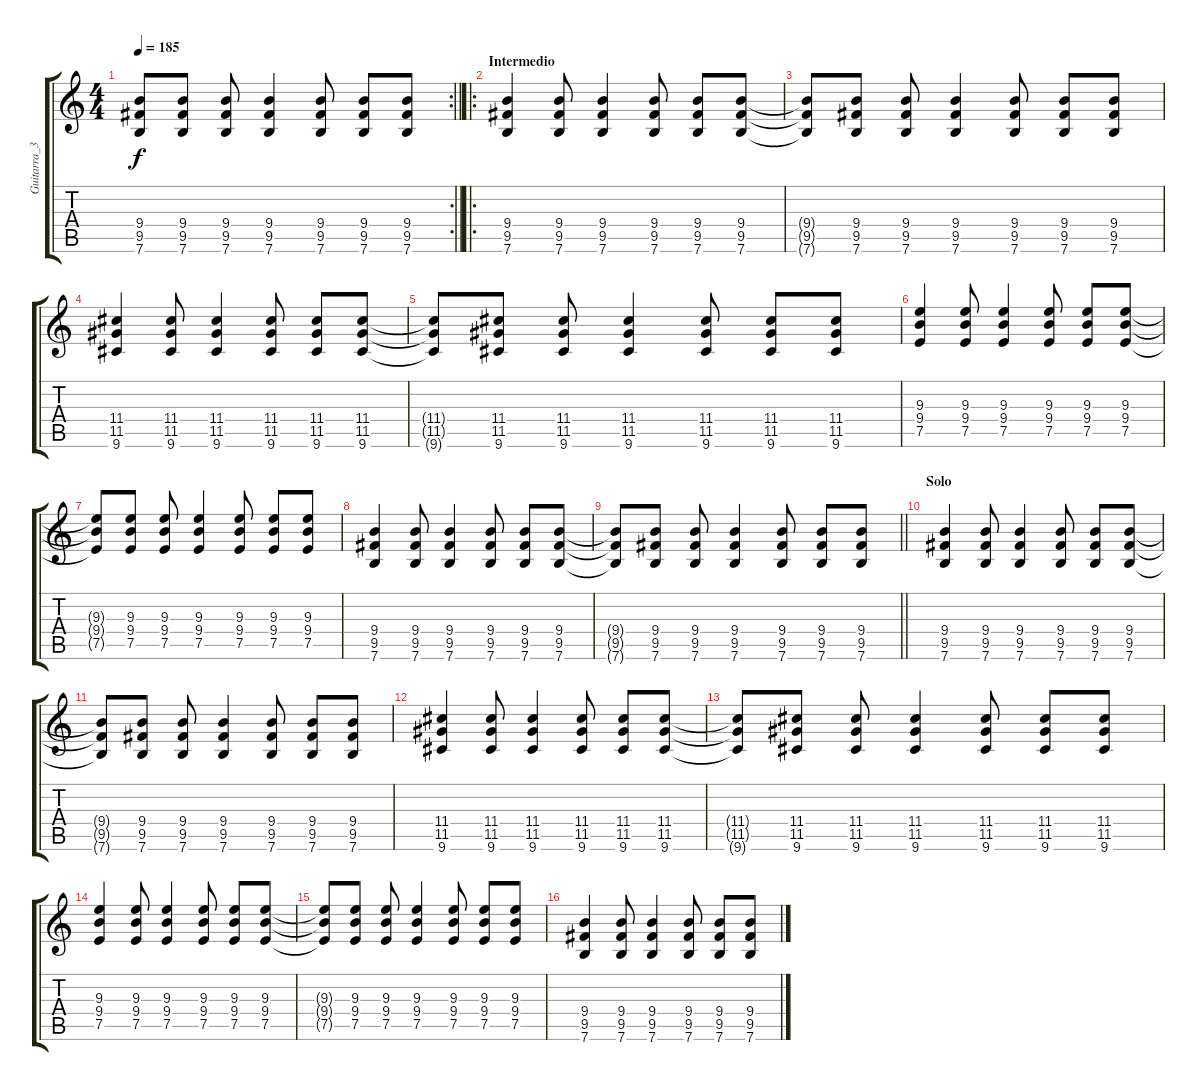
\track ("Guitarra_3" "Guitarra_3") {instrument overdrivenguitar}
\staff {score tabs}
\tuning (E4 B3 G3 D3 A2 E2) {hide}
\rc 2
\ts (4 4)
\tempo 185
\clef g2
\barLineRight lightlight
\ks c
(9.4{t} 9.5{t} 7.6{t}).8{dy f} (9.4 9.5 7.6).8 (9.4 9.5 7.6).8 (9.4 9.5 7.6).4 (9.4 9.5 7.6).8 (9.4 9.5 7.6).8 (9.4 9.5 7.6).8 |
\ro
\section ("" "Intermedio")
(9.4 9.5 7.6).4 (9.4 9.5 7.6).8 (9.4 9.5 7.6).4 (9.4 9.5 7.6).8 (9.4 9.5 7.6).8 (9.4 9.5 7.6).8 |
(9.4{t} 9.5{t} 7.6{t}).8 (9.4 9.5 7.6).8 (9.4 9.5 7.6).8 (9.4 9.5 7.6).4 (9.4 9.5 7.6).8 (9.4 9.5 7.6).8 (9.4 9.5 7.6).8 |
(11.4 11.5 9.6).4 (11.4 11.5 9.6).8 (11.4 11.5 9.6).4 (11.4 11.5 9.6).8 (11.4 11.5 9.6).8 (11.4 11.5 9.6).8 |
(11.4{t} 11.5{t} 9.6{t}).8 (11.4 11.5 9.6).8 (11.4 11.5 9.6).8 (11.4 11.5 9.6).4 (11.4 11.5 9.6).8 (11.4 11.5 9.6).8 (11.4 11.5 9.6).8 |
(9.3 9.4 7.5).4 (9.3 9.4 7.5).8 (9.3 9.4 7.5).4 (9.3 9.4 7.5).8 (9.3 9.4 7.5).8 (9.3 9.4 7.5).8 |
(9.3{t} 9.4{t} 7.5{t}).8 (9.3 9.4 7.5).8 (9.3 9.4 7.5).8 (9.3 9.4 7.5).4 (9.3 9.4 7.5).8 (9.3 9.4 7.5).8 (9.3 9.4 7.5).8 |
(9.4 9.5 7.6).4 (9.4 9.5 7.6).8 (9.4 9.5 7.6).4 (9.4 9.5 7.6).8 (9.4 9.5 7.6).8 (9.4 9.5 7.6).8 |
\barLineRight lightlight
(9.4{t} 9.5{t} 7.6{t}).8 (9.4 9.5 7.6).8 (9.4 9.5 7.6).8 (9.4 9.5 7.6).4 (9.4 9.5 7.6).8 (9.4 9.5 7.6).8 (9.4 9.5 7.6).8 |
\section ("" "Solo")
(9.4 9.5 7.6).4 (9.4 9.5 7.6).8 (9.4 9.5 7.6).4 (9.4 9.5 7.6).8 (9.4 9.5 7.6).8 (9.4 9.5 7.6).8 |
(9.4{t} 9.5{t} 7.6{t}).8 (9.4 9.5 7.6).8 (9.4 9.5 7.6).8 (9.4 9.5 7.6).4 (9.4 9.5 7.6).8 (9.4 9.5 7.6).8 (9.4 9.5 7.6).8 |
(11.4 11.5 9.6).4 (11.4 11.5 9.6).8 (11.4 11.5 9.6).4 (11.4 11.5 9.6).8 (11.4 11.5 9.6).8 (11.4 11.5 9.6).8 |
(11.4{t} 11.5{t} 9.6{t}).8 (11.4 11.5 9.6).8 (11.4 11.5 9.6).8 (11.4 11.5 9.6).4 (11.4 11.5 9.6).8 (11.4 11.5 9.6).8 (11.4 11.5 9.6).8 |
(9.3 9.4 7.5).4 (9.3 9.4 7.5).8 (9.3 9.4 7.5).4 (9.3 9.4 7.5).8 (9.3 9.4 7.5).8 (9.3 9.4 7.5).8 |
(9.3{t} 9.4{t} 7.5{t}).8 (9.3 9.4 7.5).8 (9.3 9.4 7.5).8 (9.3 9.4 7.5).4 (9.3 9.4 7.5).8 (9.3 9.4 7.5).8 (9.3 9.4 7.5).8 |
(9.4 9.5 7.6).4 (9.4 9.5 7.6).8 (9.4 9.5 7.6).4 (9.4 9.5 7.6).8 (9.4 9.5 7.6).8 (9.4 9.5 7.6).8
